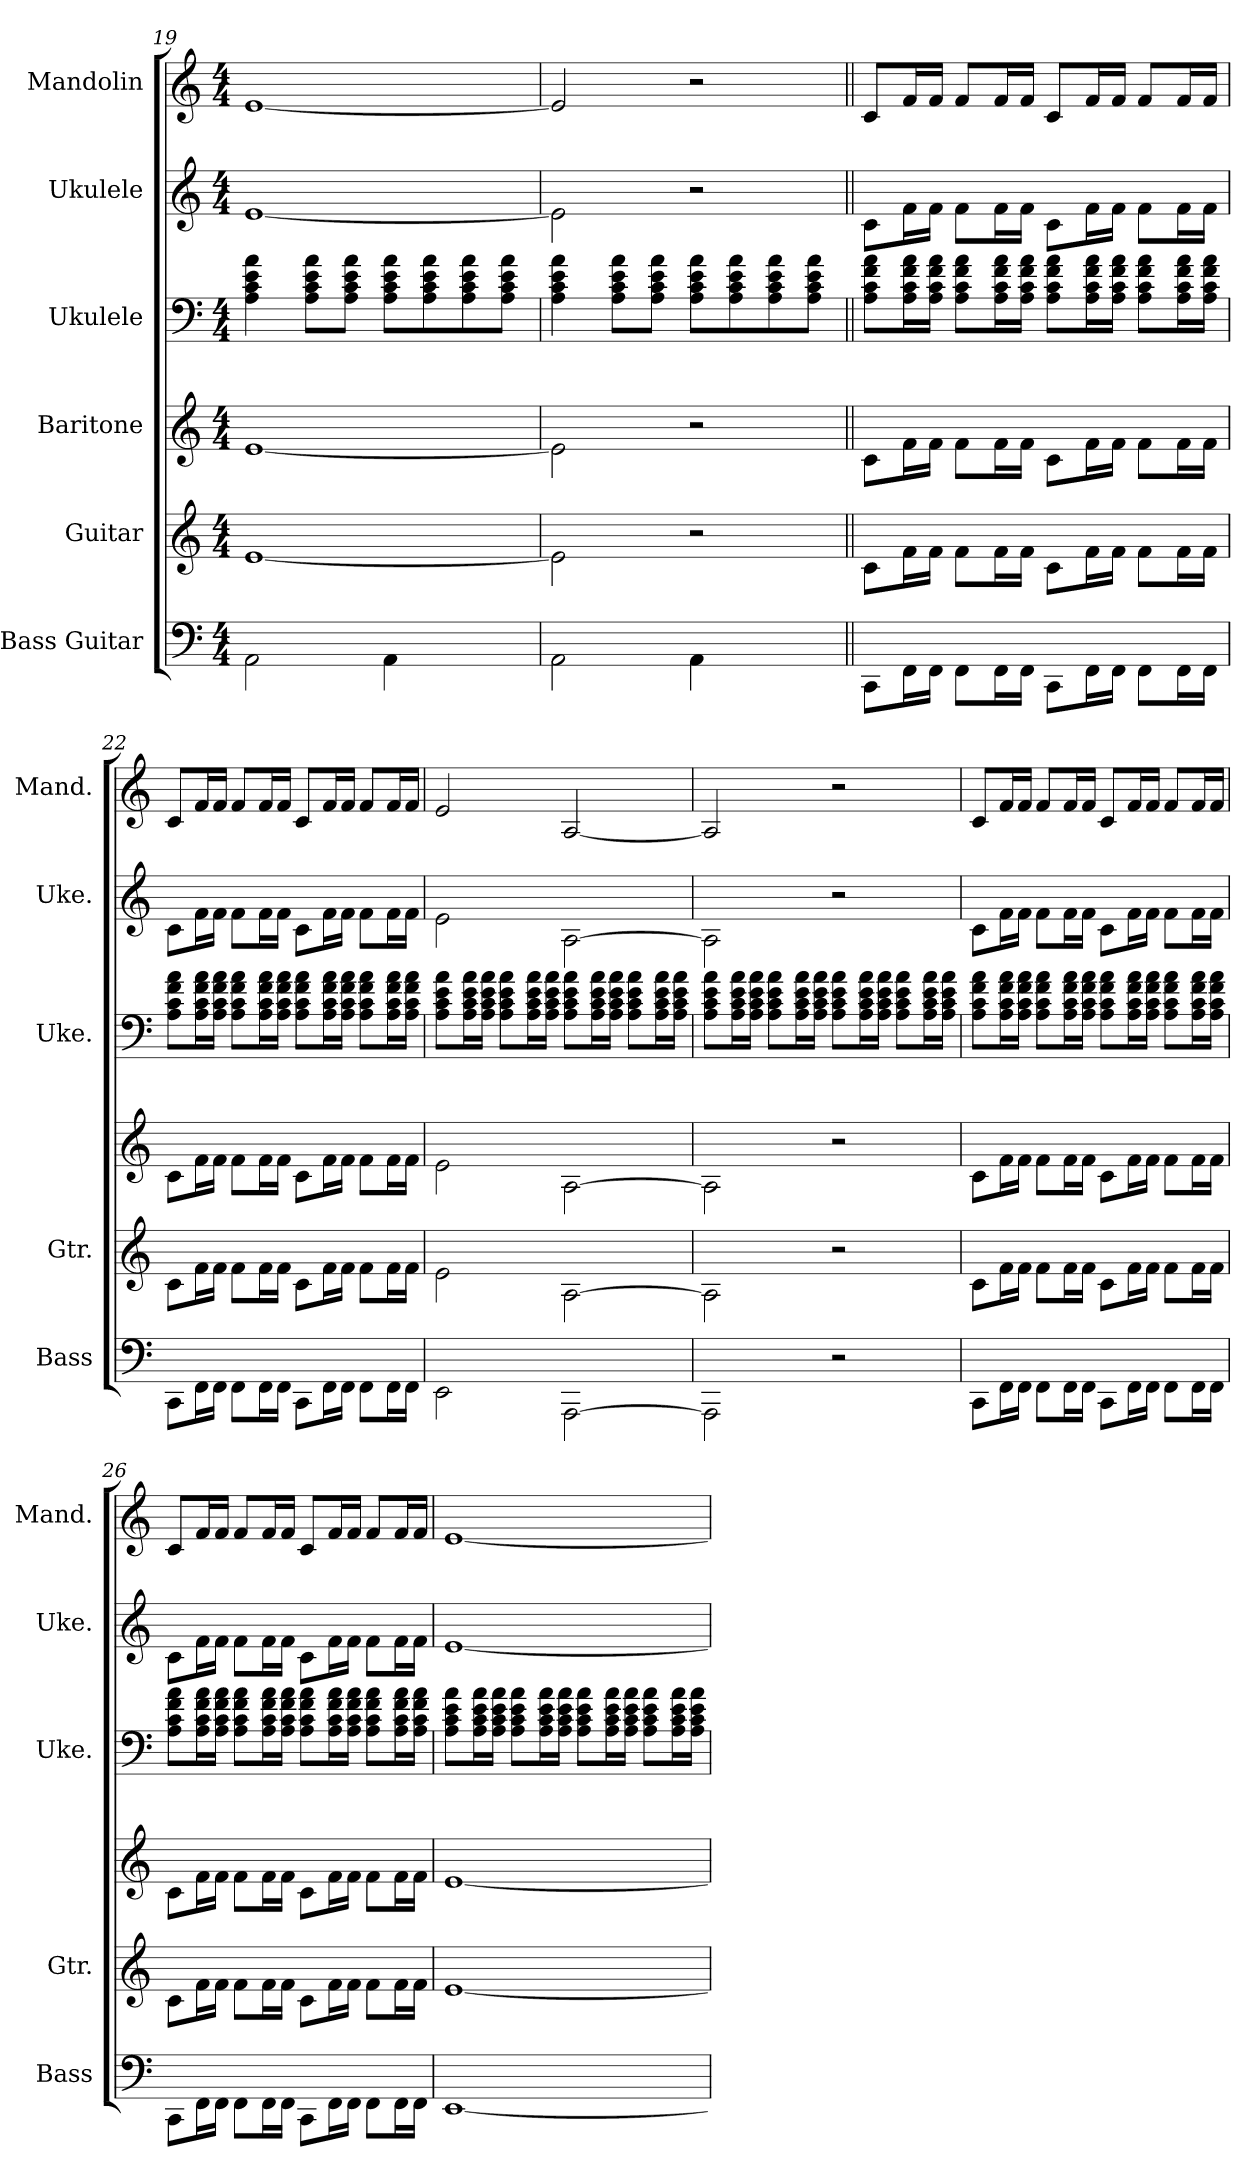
**kern	**harte	**kern	**harte	**kern	**harte	**kern	**kern	**harte	**kern	**harte
*part6	*part6	*part5	*part5	*part4	*part4	*part3	*part2	*part2	*part1	*part1
*staff6	*	*staff5	*	*staff4	*	*staff3	*staff2	*	*staff1	*
*I"Bass Guitar	*	*I"Guitar	*	*I"Baritone	*	*I"Ukulele	*I"Ukulele	*	*I"Mandolin	*
*I'Bass	*	*I'Gtr.	*	*	*	*I'Uke.	*I'Uke.	*	*I'Mand.	*
*	*	*	*	*	*	*	*	*	*clefG2	*
*k[]	*	*k[]	*	*k[]	*	*k[]	*k[]	*	*k[]	*
*M4/4	*	*M4/4	*	*M4/4	*	*M4/4	*M4/4	*	*M4/4	*
=19	=19	=19	=19	=19	=19	=19	=19	=19	=19	=19
!	!	!	!LO:H:kt=m	!	!LO:H:kt=m	!	!	!LO:H:kt=m	!	!LO:H:kt=m
2AA\	.	[1ei	A:min	[1ei	A:min	4A\ 4c\ 4e\ 4a\	[1ei	A:min	[1ei	A:min
.	.	.	.	.	.	8A\ 8c\ 8e\ 8a\L	.	.	.	.
.	.	.	.	.	.	8A\ 8c\ 8e\ 8a\J	.	.	.	.
4AA\	.	.	.	.	.	8A\ 8c\ 8e\ 8a\L	.	.	.	.
.	.	.	.	.	.	8A\ 8c\ 8e\ 8a\	.	.	.	.
4ryy	.	.	.	.	.	8A\ 8c\ 8e\ 8a\	.	.	.	.
.	.	.	.	.	.	8A\ 8c\ 8e\ 8a\J	.	.	.	.
=20	=20	=20	=20	=20	=20	=20	=20	=20	=20	=20
2AA\	.	2ei\]	.	2ei\]	.	4A\ 4c\ 4e\ 4a\	2ei\]	.	2ei/]	.
.	.	.	.	.	.	8A\ 8c\ 8e\ 8a\L	.	.	.	.
.	.	.	.	.	.	8A\ 8c\ 8e\ 8a\J	.	.	.	.
4AA\	.	2r	.	2r	.	8A\ 8c\ 8e\ 8a\L	2r	.	2r	.
.	.	.	.	.	.	8A\ 8c\ 8e\ 8a\	.	.	.	.
4ryy	.	.	.	.	.	8A\ 8c\ 8e\ 8a\	.	.	.	.
.	.	.	.	.	.	8A\ 8c\ 8e\ 8a\J	.	.	.	.
=21||	=21||	=21||	=21||	=21||	=21||	=21||	=21||	=21||	=21||	=21||
8CCj\L	.	8cj\L	F:maj	8cj\L	F:maj	8A\ 8c\ 8f\ 8a\L	8cj\L	F:maj	8cj/L	F:maj
16FFj\L	.	16fj\L	.	16fj\L	.	16A\ 16c\ 16f\ 16a\L	16fj\L	.	16fj/L	.
16FFj\JJ	.	16fj\JJ	.	16fj\JJ	.	16A\ 16c\ 16f\ 16a\JJ	16fj\JJ	.	16fj/JJ	.
8FFj\L	.	8fj\L	.	8fj\L	.	8A\ 8c\ 8f\ 8a\L	8fj\L	.	8fj/L	.
16FFj\L	.	16fj\L	.	16fj\L	.	16A\ 16c\ 16f\ 16a\L	16fj\L	.	16fj/L	.
16FFj\JJ	.	16fj\JJ	.	16fj\JJ	.	16A\ 16c\ 16f\ 16a\JJ	16fj\JJ	.	16fj/JJ	.
8CCj\L	.	8cj\L	.	8cj\L	.	8A\ 8c\ 8f\ 8a\L	8cj\L	.	8cj/L	.
16FFj\L	.	16fj\L	.	16fj\L	.	16A\ 16c\ 16f\ 16a\L	16fj\L	.	16fj/L	.
16FFj\JJ	.	16fj\JJ	.	16fj\JJ	.	16A\ 16c\ 16f\ 16a\JJ	16fj\JJ	.	16fj/JJ	.
8FFj\L	.	8fj\L	.	8fj\L	.	8A\ 8c\ 8f\ 8a\L	8fj\L	.	8fj/L	.
16FFj\L	.	16fj\L	.	16fj\L	.	16A\ 16c\ 16f\ 16a\L	16fj\L	.	16fj/L	.
16FFj\JJ	.	16fj\JJ	.	16fj\JJ	.	16A\ 16c\ 16f\ 16a\JJ	16fj\JJ	.	16fj/JJ	.
!!LO:PB:g=z
=22	=22	=22	=22	=22	=22	=22	=22	=22	=22	=22
8CCj\L	.	8cj\L	.	8cj\L	.	8A\ 8c\ 8f\ 8a\L	8cj\L	.	8cj/L	.
16FFj\L	.	16fj\L	.	16fj\L	.	16A\ 16c\ 16f\ 16a\L	16fj\L	.	16fj/L	.
16FFj\JJ	.	16fj\JJ	.	16fj\JJ	.	16A\ 16c\ 16f\ 16a\JJ	16fj\JJ	.	16fj/JJ	.
8FFj\L	.	8fj\L	.	8fj\L	.	8A\ 8c\ 8f\ 8a\L	8fj\L	.	8fj/L	.
16FFj\L	.	16fj\L	.	16fj\L	.	16A\ 16c\ 16f\ 16a\L	16fj\L	.	16fj/L	.
16FFj\JJ	.	16fj\JJ	.	16fj\JJ	.	16A\ 16c\ 16f\ 16a\JJ	16fj\JJ	.	16fj/JJ	.
8CCj\L	.	8cj\L	.	8cj\L	.	8A\ 8c\ 8f\ 8a\L	8cj\L	.	8cj/L	.
16FFj\L	.	16fj\L	.	16fj\L	.	16A\ 16c\ 16f\ 16a\L	16fj\L	.	16fj/L	.
16FFj\JJ	.	16fj\JJ	.	16fj\JJ	.	16A\ 16c\ 16f\ 16a\JJ	16fj\JJ	.	16fj/JJ	.
8FFj\L	.	8fj\L	.	8fj\L	.	8A\ 8c\ 8f\ 8a\L	8fj\L	.	8fj/L	.
16FFj\L	.	16fj\L	.	16fj\L	.	16A\ 16c\ 16f\ 16a\L	16fj\L	.	16fj/L	.
16FFj\JJ	.	16fj\JJ	.	16fj\JJ	.	16A\ 16c\ 16f\ 16a\JJ	16fj\JJ	.	16fj/JJ	.
=23	=23	=23	=23	=23	=23	=23	=23	=23	=23	=23
!	!	!	!LO:H:kt=m	!	!LO:H:kt=m	!	!	!LO:H:kt=m	!	!LO:H:kt=m
2EEj\	.	2ej\	A:min	2ej\	A:min	8A\ 8c\ 8e\ 8a\L	2ej\	A:min	2ej/	A:min
.	.	.	.	.	.	16A\ 16c\ 16e\ 16a\L	.	.	.	.
.	.	.	.	.	.	16A\ 16c\ 16e\ 16a\JJ	.	.	.	.
.	.	.	.	.	.	8A\ 8c\ 8e\ 8a\L	.	.	.	.
.	.	.	.	.	.	16A\ 16c\ 16e\ 16a\L	.	.	.	.
.	.	.	.	.	.	16A\ 16c\ 16e\ 16a\JJ	.	.	.	.
[2AAAj\	.	[2Aj\	.	[2Aj\	.	8A\ 8c\ 8e\ 8a\L	[2Aj\	.	[2Aj/	.
.	.	.	.	.	.	16A\ 16c\ 16e\ 16a\L	.	.	.	.
.	.	.	.	.	.	16A\ 16c\ 16e\ 16a\JJ	.	.	.	.
.	.	.	.	.	.	8A\ 8c\ 8e\ 8a\L	.	.	.	.
.	.	.	.	.	.	16A\ 16c\ 16e\ 16a\L	.	.	.	.
.	.	.	.	.	.	16A\ 16c\ 16e\ 16a\JJ	.	.	.	.
=24	=24	=24	=24	=24	=24	=24	=24	=24	=24	=24
2AAAj\]	.	2Aj\]	.	2Aj\]	.	8A\ 8c\ 8e\ 8a\L	2Aj\]	.	2Aj/]	.
.	.	.	.	.	.	16A\ 16c\ 16e\ 16a\L	.	.	.	.
.	.	.	.	.	.	16A\ 16c\ 16e\ 16a\JJ	.	.	.	.
.	.	.	.	.	.	8A\ 8c\ 8e\ 8a\L	.	.	.	.
.	.	.	.	.	.	16A\ 16c\ 16e\ 16a\L	.	.	.	.
.	.	.	.	.	.	16A\ 16c\ 16e\ 16a\JJ	.	.	.	.
2r	.	2r	.	2r	.	8A\ 8c\ 8e\ 8a\L	2r	.	2r	.
.	.	.	.	.	.	16A\ 16c\ 16e\ 16a\L	.	.	.	.
.	.	.	.	.	.	16A\ 16c\ 16e\ 16a\JJ	.	.	.	.
.	.	.	.	.	.	8A\ 8c\ 8e\ 8a\L	.	.	.	.
.	.	.	.	.	.	16A\ 16c\ 16e\ 16a\L	.	.	.	.
.	.	.	.	.	.	16A\ 16c\ 16e\ 16a\JJ	.	.	.	.
=25	=25	=25	=25	=25	=25	=25	=25	=25	=25	=25
8CCj\L	F:maj	8cj\L	F:maj	8cj\L	F:maj	8A\ 8c\ 8f\ 8a\L	8cj\L	F:maj	8cj/L	F:maj
16FFj\L	.	16fj\L	.	16fj\L	.	16A\ 16c\ 16f\ 16a\L	16fj\L	.	16fj/L	.
16FFj\JJ	.	16fj\JJ	.	16fj\JJ	.	16A\ 16c\ 16f\ 16a\JJ	16fj\JJ	.	16fj/JJ	.
8FFj\L	.	8fj\L	.	8fj\L	.	8A\ 8c\ 8f\ 8a\L	8fj\L	.	8fj/L	.
16FFj\L	.	16fj\L	.	16fj\L	.	16A\ 16c\ 16f\ 16a\L	16fj\L	.	16fj/L	.
16FFj\JJ	.	16fj\JJ	.	16fj\JJ	.	16A\ 16c\ 16f\ 16a\JJ	16fj\JJ	.	16fj/JJ	.
8CCj\L	.	8cj\L	.	8cj\L	.	8A\ 8c\ 8f\ 8a\L	8cj\L	.	8cj/L	.
16FFj\L	.	16fj\L	.	16fj\L	.	16A\ 16c\ 16f\ 16a\L	16fj\L	.	16fj/L	.
16FFj\JJ	.	16fj\JJ	.	16fj\JJ	.	16A\ 16c\ 16f\ 16a\JJ	16fj\JJ	.	16fj/JJ	.
8FFj\L	.	8fj\L	.	8fj\L	.	8A\ 8c\ 8f\ 8a\L	8fj\L	.	8fj/L	.
16FFj\L	.	16fj\L	.	16fj\L	.	16A\ 16c\ 16f\ 16a\L	16fj\L	.	16fj/L	.
16FFj\JJ	.	16fj\JJ	.	16fj\JJ	.	16A\ 16c\ 16f\ 16a\JJ	16fj\JJ	.	16fj/JJ	.
!!LO:PB:g=z
=26	=26	=26	=26	=26	=26	=26	=26	=26	=26	=26
8CCj\L	.	8cj\L	.	8cj\L	.	8A\ 8c\ 8f\ 8a\L	8cj\L	.	8cj/L	.
16FFj\L	.	16fj\L	.	16fj\L	.	16A\ 16c\ 16f\ 16a\L	16fj\L	.	16fj/L	.
16FFj\JJ	.	16fj\JJ	.	16fj\JJ	.	16A\ 16c\ 16f\ 16a\JJ	16fj\JJ	.	16fj/JJ	.
8FFj\L	.	8fj\L	.	8fj\L	.	8A\ 8c\ 8f\ 8a\L	8fj\L	.	8fj/L	.
16FFj\L	.	16fj\L	.	16fj\L	.	16A\ 16c\ 16f\ 16a\L	16fj\L	.	16fj/L	.
16FFj\JJ	.	16fj\JJ	.	16fj\JJ	.	16A\ 16c\ 16f\ 16a\JJ	16fj\JJ	.	16fj/JJ	.
8CCj\L	.	8cj\L	.	8cj\L	.	8A\ 8c\ 8f\ 8a\L	8cj\L	.	8cj/L	.
16FFj\L	.	16fj\L	.	16fj\L	.	16A\ 16c\ 16f\ 16a\L	16fj\L	.	16fj/L	.
16FFj\JJ	.	16fj\JJ	.	16fj\JJ	.	16A\ 16c\ 16f\ 16a\JJ	16fj\JJ	.	16fj/JJ	.
8FFj\L	.	8fj\L	.	8fj\L	.	8A\ 8c\ 8f\ 8a\L	8fj\L	.	8fj/L	.
16FFj\L	.	16fj\L	.	16fj\L	.	16A\ 16c\ 16f\ 16a\L	16fj\L	.	16fj/L	.
16FFj\JJ	.	16fj\JJ	.	16fj\JJ	.	16A\ 16c\ 16f\ 16a\JJ	16fj\JJ	.	16fj/JJ	.
=27	=27	=27	=27	=27	=27	=27	=27	=27	=27	=27
!	!	!	!LO:H:kt=m	!	!LO:H:kt=m	!	!	!LO:H:kt=m	!	!LO:H:kt=m
[1EEj	.	[1ej	A:min	[1ej	A:min	8A\ 8c\ 8e\ 8a\L	[1ej	A:min	[1ej	A:min
.	.	.	.	.	.	16A\ 16c\ 16e\ 16a\L	.	.	.	.
.	.	.	.	.	.	16A\ 16c\ 16e\ 16a\JJ	.	.	.	.
.	.	.	.	.	.	8A\ 8c\ 8e\ 8a\L	.	.	.	.
.	.	.	.	.	.	16A\ 16c\ 16e\ 16a\L	.	.	.	.
.	.	.	.	.	.	16A\ 16c\ 16e\ 16a\JJ	.	.	.	.
.	.	.	.	.	.	8A\ 8c\ 8e\ 8a\L	.	.	.	.
.	.	.	.	.	.	16A\ 16c\ 16e\ 16a\L	.	.	.	.
.	.	.	.	.	.	16A\ 16c\ 16e\ 16a\JJ	.	.	.	.
.	.	.	.	.	.	8A\ 8c\ 8e\ 8a\L	.	.	.	.
.	.	.	.	.	.	16A\ 16c\ 16e\ 16a\L	.	.	.	.
.	.	.	.	.	.	16A\ 16c\ 16e\ 16a\JJ	.	.	.	.
=	=	=	=	=	=	=	=	=	=	=
*-	*-	*-	*-	*-	*-	*-	*-	*-	*-	*-
